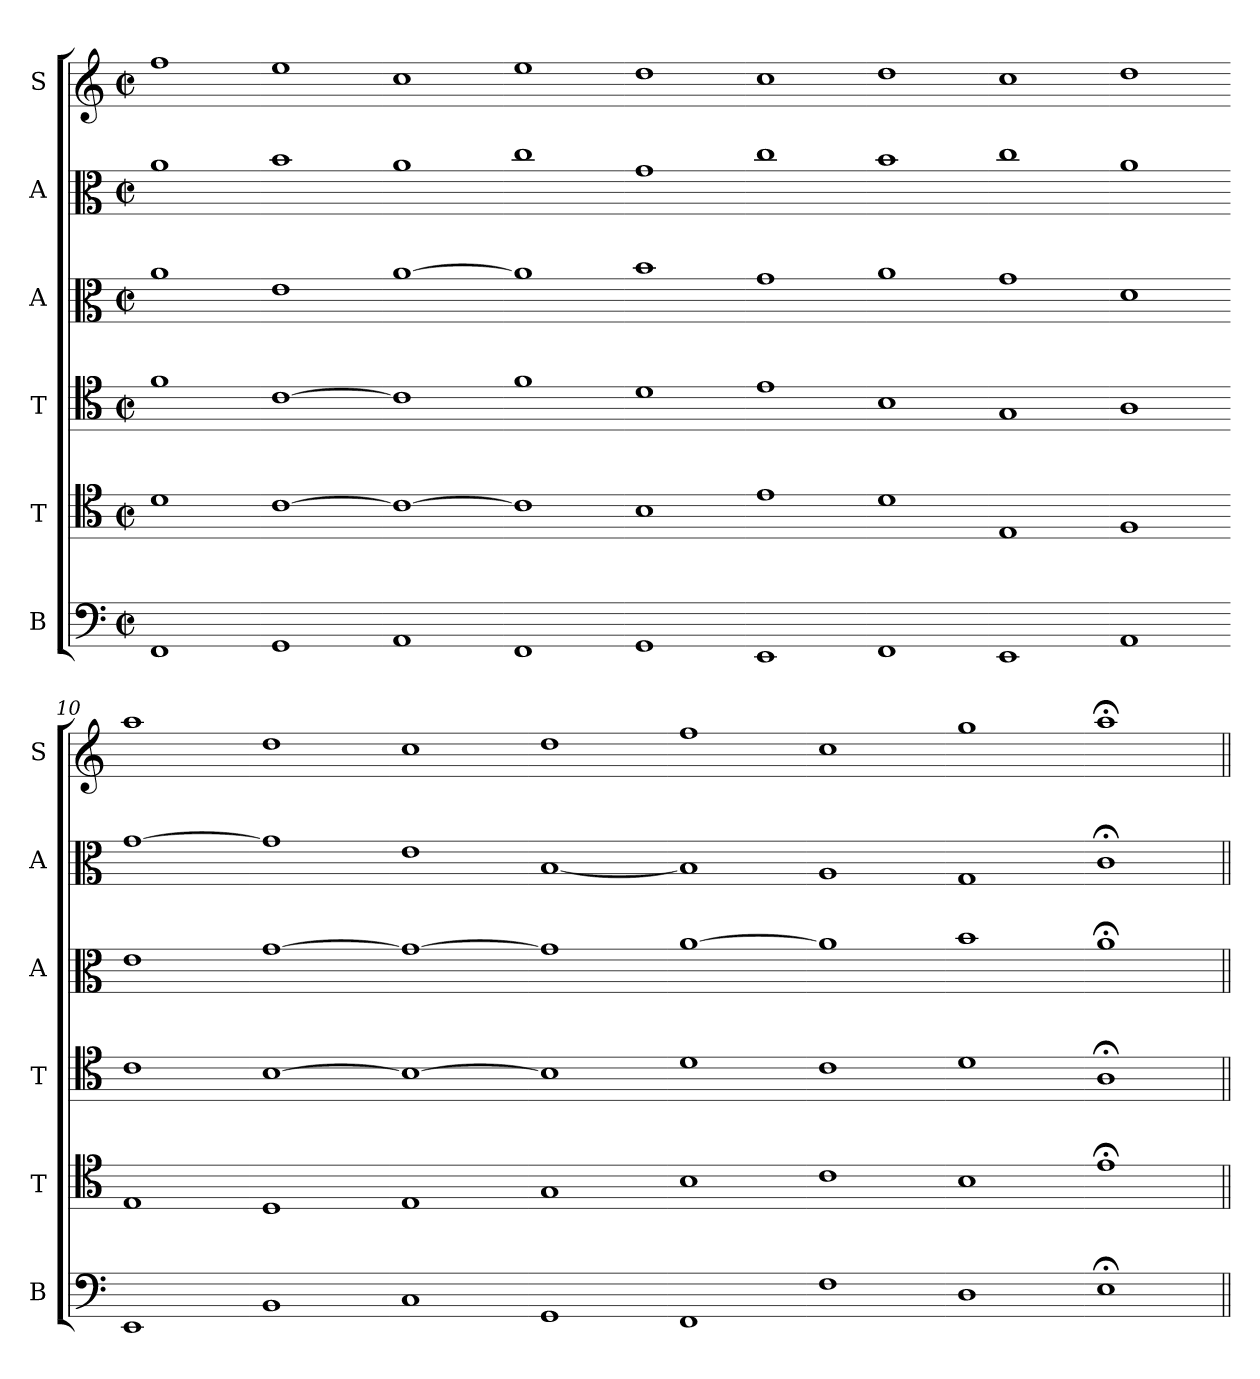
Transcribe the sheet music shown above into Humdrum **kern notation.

**kern	**kern	**kern	**kern	**kern	**kern
*part6	*part5	*part4	*part3	*part2	*part1
*staff6	*staff5	*staff4	*staff3	*staff2	*staff1
*I"B	*I"T	*I"T	*I"A	*I"A	*I"S
*I'B	*I'T	*I'T	*I'A	*I'A	*I'S
*clefF4	*clefC4	*clefC4	*clefC3	*clefC3	*clefG2
*k[]	*k[]	*k[]	*k[]	*k[]	*k[]
*M2/2	*M2/2	*M2/2	*M2/2	*M2/2	*M2/2
*met(c|)	*met(c|)	*met(c|)	*met(c|)	*met(c|)	*met(c|)
*MM208	*MM208	*MM208	*MM208	*MM208	*MM208
=1	=1	=1	=1	=1	=1
1FF	1d	1f	1a	1a	1ff
=2-	=2-	=2-	=2-	=2-	=2-
1GG	[1c	[1c	1e	1b	1ee
=3-	=3-	=3-	=3-	=3-	=3-
1AA	1c_	1c]	[1a	1a	1cc
=4-	=4-	=4-	=4-	=4-	=4-
1FF	1c]	1f	1a]	1cc	1ee
=5-	=5-	=5-	=5-	=5-	=5-
1GG	1B	1d	1b	1g	1dd
=6-	=6-	=6-	=6-	=6-	=6-
1EE	1e	1e	1g	1cc	1cc
=7-	=7-	=7-	=7-	=7-	=7-
1FF	1d	1B	1a	1b	1dd
=8-	=8-	=8-	=8-	=8-	=8-
1EE	1E	1G	1g	1cc	1cc
=9-	=9-	=9-	=9-	=9-	=9-
1AA	1F	1A	1d	1a	1dd
=10-	=10-	=10-	=10-	=10-	=10-
1EE	1E	1c	1e	[1g	1aa
=11-	=11-	=11-	=11-	=11-	=11-
1BB	1D	[1B	[1g	1g]	1dd
=12-	=12-	=12-	=12-	=12-	=12-
1C	1E	1B_	1g_	1e	1cc
=13-	=13-	=13-	=13-	=13-	=13-
1GG	1G	1B]	1g]	[1B	1dd
=14-	=14-	=14-	=14-	=14-	=14-
1FF	1B	1d	[1a	1B]	1ff
=15-	=15-	=15-	=15-	=15-	=15-
1F	1c	1c	1a]	1A	1cc
=16-	=16-	=16-	=16-	=16-	=16-
1D	1B	1d	1b	1G	1gg
=17-	=17-	=17-	=17-	=17-	=17-
1E;<	1e;<	1A;<	1a;<	1c;	1aa;<
=||	=||	=||	=||	=||	=||
*-	*-	*-	*-	*-	*-
